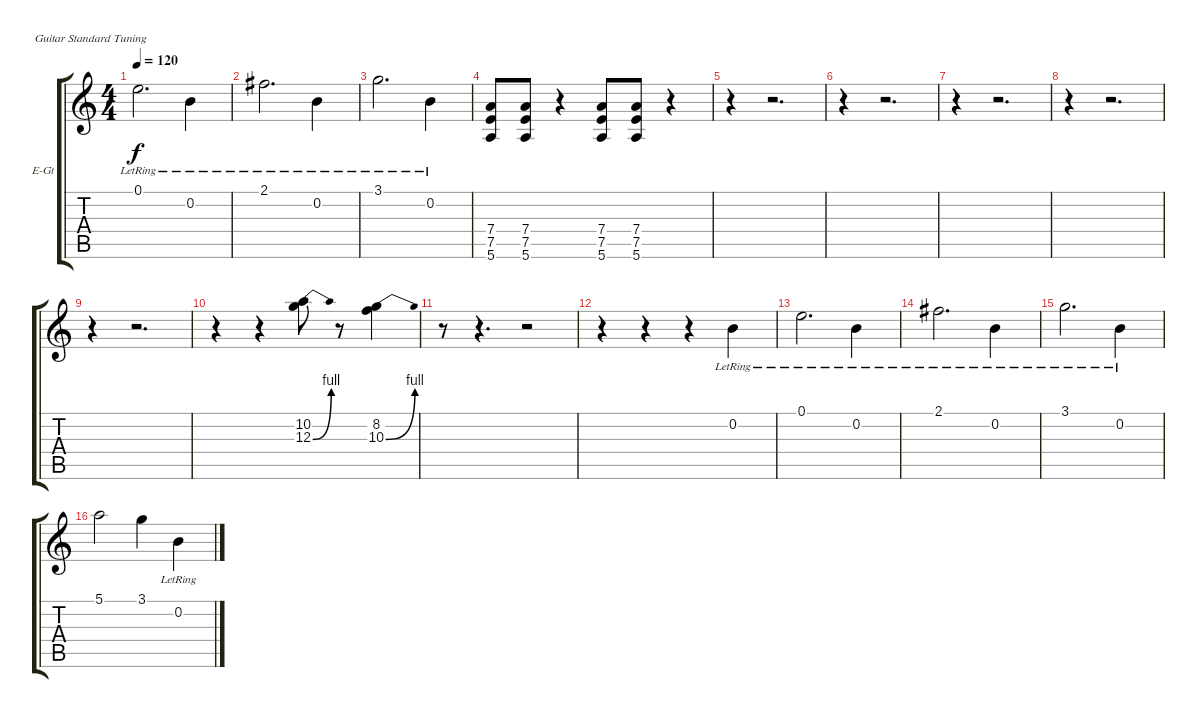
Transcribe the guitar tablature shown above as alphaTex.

\bracketExtendMode groupsimilarinstruments
\firstSystemTrackNameOrientation horizontal
\otherSystemsTrackNameOrientation horizontal
\track ("Вадим" "E-Gt") {instrument distortionguitar}
\staff {score tabs}
\tuning (E4 B3 G3 D3 A2 E2)
\ts (4 4)
\tempo 120
\clef g2
\ks c
0.1{lr}.2{d dy f} 0.2{lr}.4 |
2.1{lr}.2{d} 0.2{lr}.4 |
3.1{lr}.2{d} 0.2{lr}.4 |
(7.4 7.5 5.6).8 (7.4 7.5 5.6).8 r.4 (7.4 7.5 5.6).8 (7.4 7.5 5.6).8 r.4 |
r.4 r.2{d} |
r.4 r.2{d} |
r.4 r.2{d} |
r.4 r.2{d} |
r.4 r.2{d} |
r.4 r.4 (10.2 12.3{be (bend 0 0 17.4 4)}).8 r.8 (8.2 10.3{be (bend 0 0 30.599999999999998 4)}).4 |
r.8 r.4{d} r.2 |
r.4 r.4 r.4 0.2{lr}.4 |
0.1{lr}.2{d} 0.2{lr}.4 |
2.1{lr}.2{d} 0.2{lr}.4 |
3.1{lr}.2{d} 0.2{lr}.4 |
5.1.2 3.1.4 0.2{lr}.4
